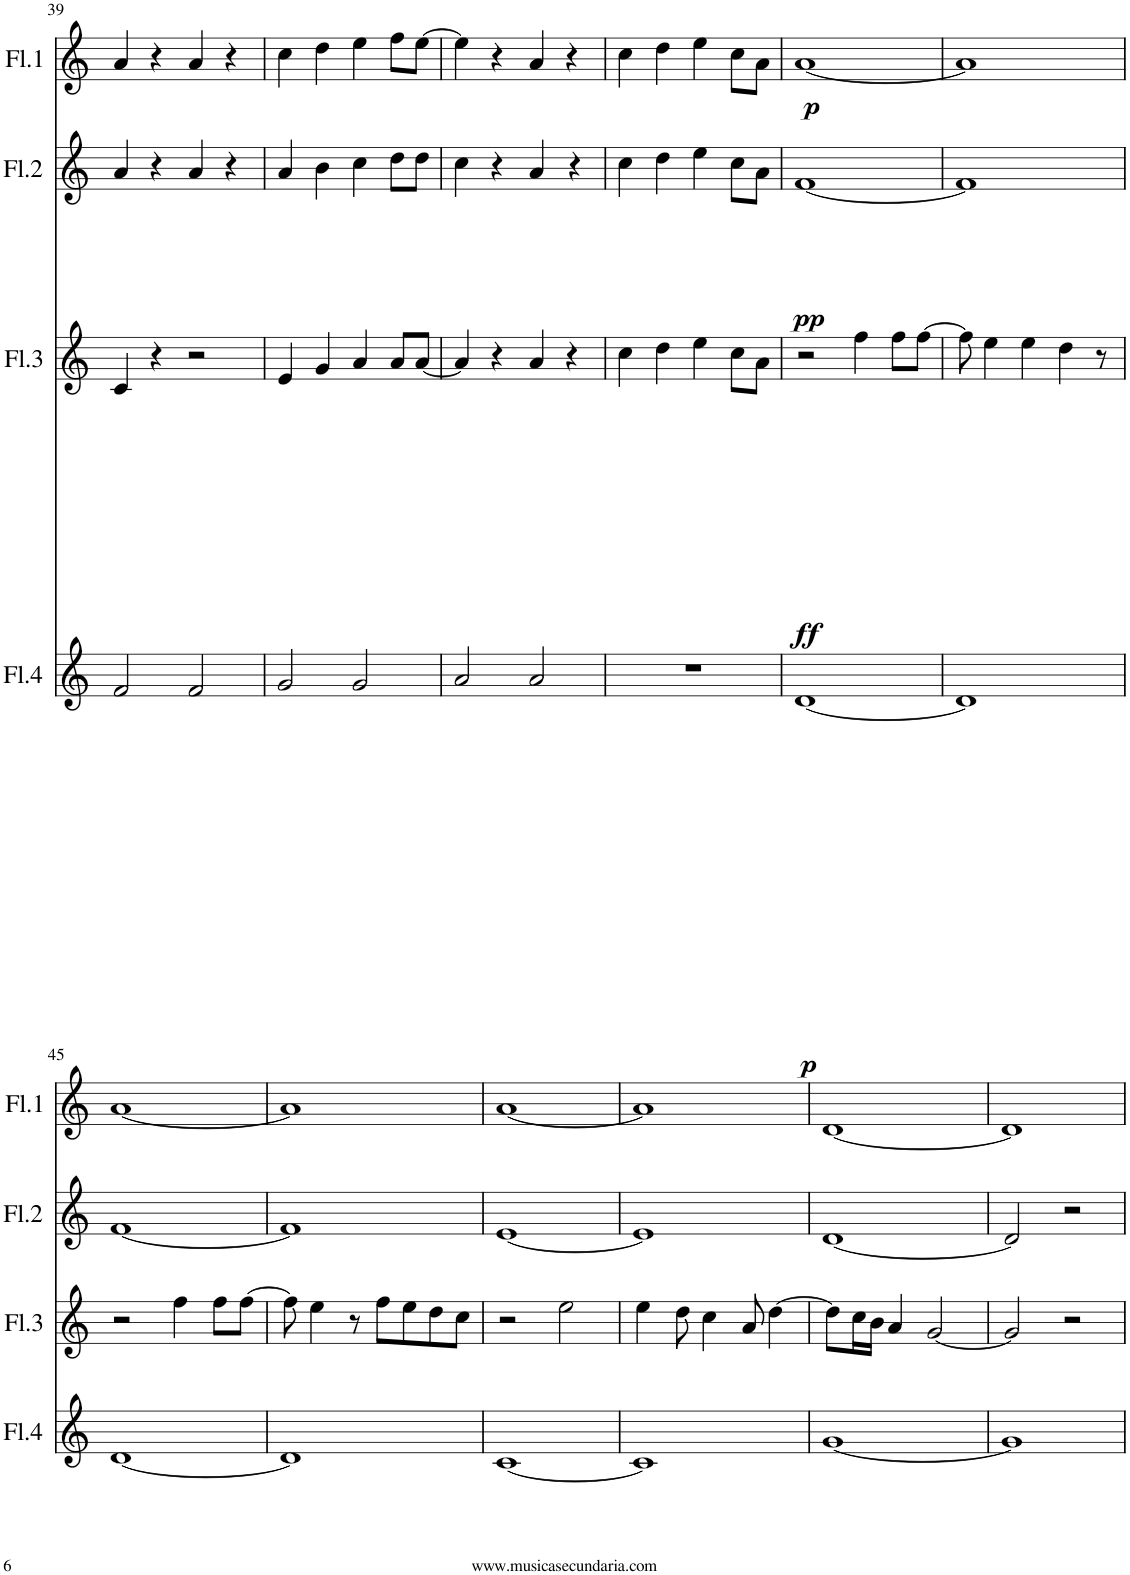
**kern	**dynam	**kern	**dynam	**kern	**dynam	**kern	**dynam
*part4	*part4	*part3	*part3	*part2	*part2	*part1	*part1
*staff4	*staff4	*staff3	*staff3	*staff2	*staff2	*staff1	*staff1
*I"Flauta 4	*	*I"Flauta 3	*	*I"Flauta 2	*	*I"Flauta 1	*
*I'Fl.4	*	*I'Fl.3	*	*I'Fl.2	*	*I'Fl.1	*
!!LO:PB:g=z
*clefG2	*	*clefG2	*	*clefG2	*	*clefG2	*
*k[]	*	*k[]	*	*k[]	*	*k[]	*
*M4/4	*	*M4/4	*	*M4/4	*	*M4/4	*
=39	=39	=39	=39	=39	=39	=39	=39
2f/	.	4c/	.	4a/	.	4a/	.
.	.	4r	.	4r	.	4r	.
2f/	.	2r	.	4a/	.	4a/	.
.	.	.	.	4r	.	4r	.
=40	=40	=40	=40	=40	=40	=40	=40
2g/	.	4e/	.	4a/	.	4cc\	.
.	.	4g/	.	4b\	.	4dd\	.
2g/	.	4a/	.	4cc\	.	4ee\	.
.	.	8a/L	.	8dd\L	.	8ff\L	.
.	.	[8a/J	.	8dd\J	.	[8ee\J	.
=41	=41	=41	=41	=41	=41	=41	=41
2a/	.	4a/]	.	4cc\	.	4ee\]	.
.	.	4r	.	4r	.	4r	.
2a/	.	4a/	.	4a/	.	4a/	.
.	.	4r	.	4r	.	4r	.
=42	=42	=42	=42	=42	=42	=42	=42
1r	.	4cc\	.	4cc\	.	4cc\	.
.	.	4dd\	.	4dd\	.	4dd\	.
.	.	4ee\	.	4ee\	.	4ee\	.
.	.	8cc\L	.	8cc\L	.	8cc\L	.
.	.	8a\J	.	8a\J	.	8a\J	.
=43	=43	=43	=43	=43	=43	=43	=43
!	!LO:DY:b	!	!LO:DY:b	!	!LO:DY:b	!	!LO:DY:b
[1d	p	2r	ff	[1f	pp	[1a	p
.	.	4ff\	.	.	.	.	.
.	.	8ff\L	.	.	.	.	.
.	.	[8ff\J	.	.	.	.	.
=44	=44	=44	=44	=44	=44	=44	=44
1d]	.	8ff\]	.	1f]	.	1a]	.
.	.	4ee\	.	.	.	.	.
.	.	4ee\	.	.	.	.	.
.	.	4dd\	.	.	.	.	.
.	.	8r	.	.	.	.	.
!!LO:LB:g=z
=45	=45	=45	=45	=45	=45	=45	=45
[1d	.	2r	.	[1f	.	[1a	.
.	.	4ff\	.	.	.	.	.
.	.	8ff\L	.	.	.	.	.
.	.	[8ff\J	.	.	.	.	.
=46	=46	=46	=46	=46	=46	=46	=46
1d]	.	8ff\]	.	1f]	.	1a]	.
.	.	4ee\	.	.	.	.	.
.	.	8r	.	.	.	.	.
.	.	8ff\L	.	.	.	.	.
.	.	8ee\	.	.	.	.	.
.	.	8dd\	.	.	.	.	.
.	.	8cc\J	.	.	.	.	.
=47	=47	=47	=47	=47	=47	=47	=47
[1c	.	2r	.	[1e	.	[1a	.
.	.	2ee\	.	.	.	.	.
=48	=48	=48	=48	=48	=48	=48	=48
1c]	.	4ee\	.	1e]	.	1a]	.
.	.	8dd\	.	.	.	.	.
.	.	4cc\	.	.	.	.	.
.	.	8a/	.	.	.	.	.
.	.	[4dd\	.	.	.	.	.
=49	=49	=49	=49	=49	=49	=49	=49
[1g	.	8dd\L]	.	[1d	.	[1d	.
.	.	16cc\L	.	.	.	.	.
.	.	16b\JJ	.	.	.	.	.
.	.	4a/	.	.	.	.	.
.	.	[2g/	.	.	.	.	.
=50	=50	=50	=50	=50	=50	=50	=50
1g]	.	2g/]	.	2d/]	.	1d]	.
.	.	2r	.	2r	.	.	.
=	=	=	=	=	=	=	=
*-	*-	*-	*-	*-	*-	*-	*-
